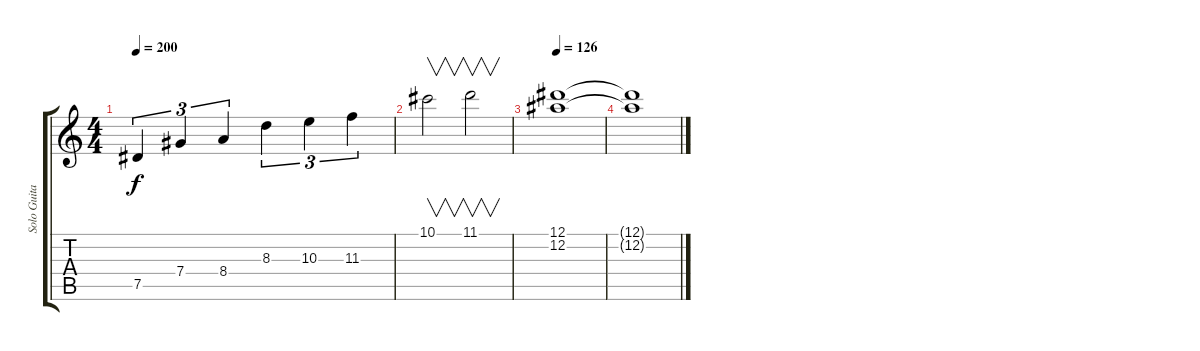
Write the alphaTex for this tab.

\track ("Solo Guitar" "Solo Guita") {instrument distortionguitar}
\staff {score tabs}
\tuning (Eb4 Bb3 Gb3 Db3 Ab2 Eb2) {hide}
\ts (4 4)
\tempo 200
\clef g2
\ks c
7.5.4{tu (3 2) dy f} 7.4.4{tu (3 2)} 8.4.4{tu (3 2)} 8.3.4{tu (3 2)} 10.3.4{tu (3 2)} 11.3.4{tu (3 2)} |
10.1.2{v} 11.1.2{v} |
\tempo 126
(12.1 12.2).1 |
(12.1{t} 12.2{t}).1
